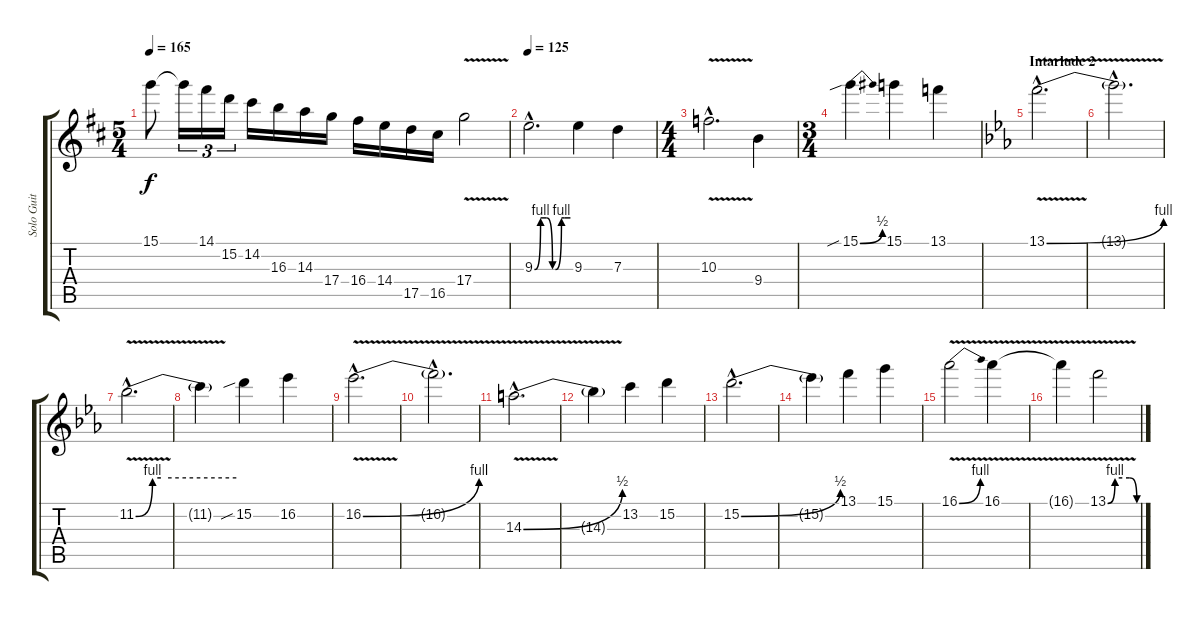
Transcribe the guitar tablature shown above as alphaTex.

\track ("Solo Guit" "Solo Guit") {instrument distortionguitar}
\staff {score tabs}
\tuning (E4 B3 G3 D3 A2 E2) {hide}
\ts (5 4)
\tempo 165
\clef g2
\ks d
15.1.8{dy f} 15.1{t}.16{tu (3 2)} 14.1.16{tu (3 2)} 15.2.16{tu (3 2)} 14.2.16 16.3.16 14.3.16 17.4.16 16.4.16 14.4.16 17.5.16 16.5.16 17.4{v}.2 |
\tempo 125
9.3{be (custom 0 0 10 4 20 4 30 0 35 0 45 4 50 4 60 4) hac}.2{d} 9.3.4 7.3.4 |
\ts (4 4)
10.3{v hac}.2{d} 9.4.4 |
\ts (3 4)
15.1{be (bend 0 0 60 2) sib}.4 15.1.4 13.1.4 |
\section ("" "Intarlude 2")
\ks eb
13.1{be (bend 0 0 60 4) v hac}.2{d} |
13.1{hac t}.2{d} |
11.2{be (custom 0 0 10 4 15 4 30 4 60 4) v hac}.2{d} |
11.2{t}.4 15.2{sib}.4 16.2.4 |
16.2{be (bend 0 0 60 4) v hac}.2{d} |
16.2{hac t}.2{d} |
14.3{be (bend 0 0 60 2) v hac}.2{d} |
14.3{t}.4 13.2.4 15.2.4 |
15.2{be (bend 0 0 60 2) hac}.2{d} |
15.2{t}.4 13.1.4 15.1.4 |
16.1{be (bend 0 0 60 4) v}.2 16.1{v}.4 |
16.1{t}.4 13.1{be (custom 0 0 15 4 30 4 45 4 60 0) v}.2
